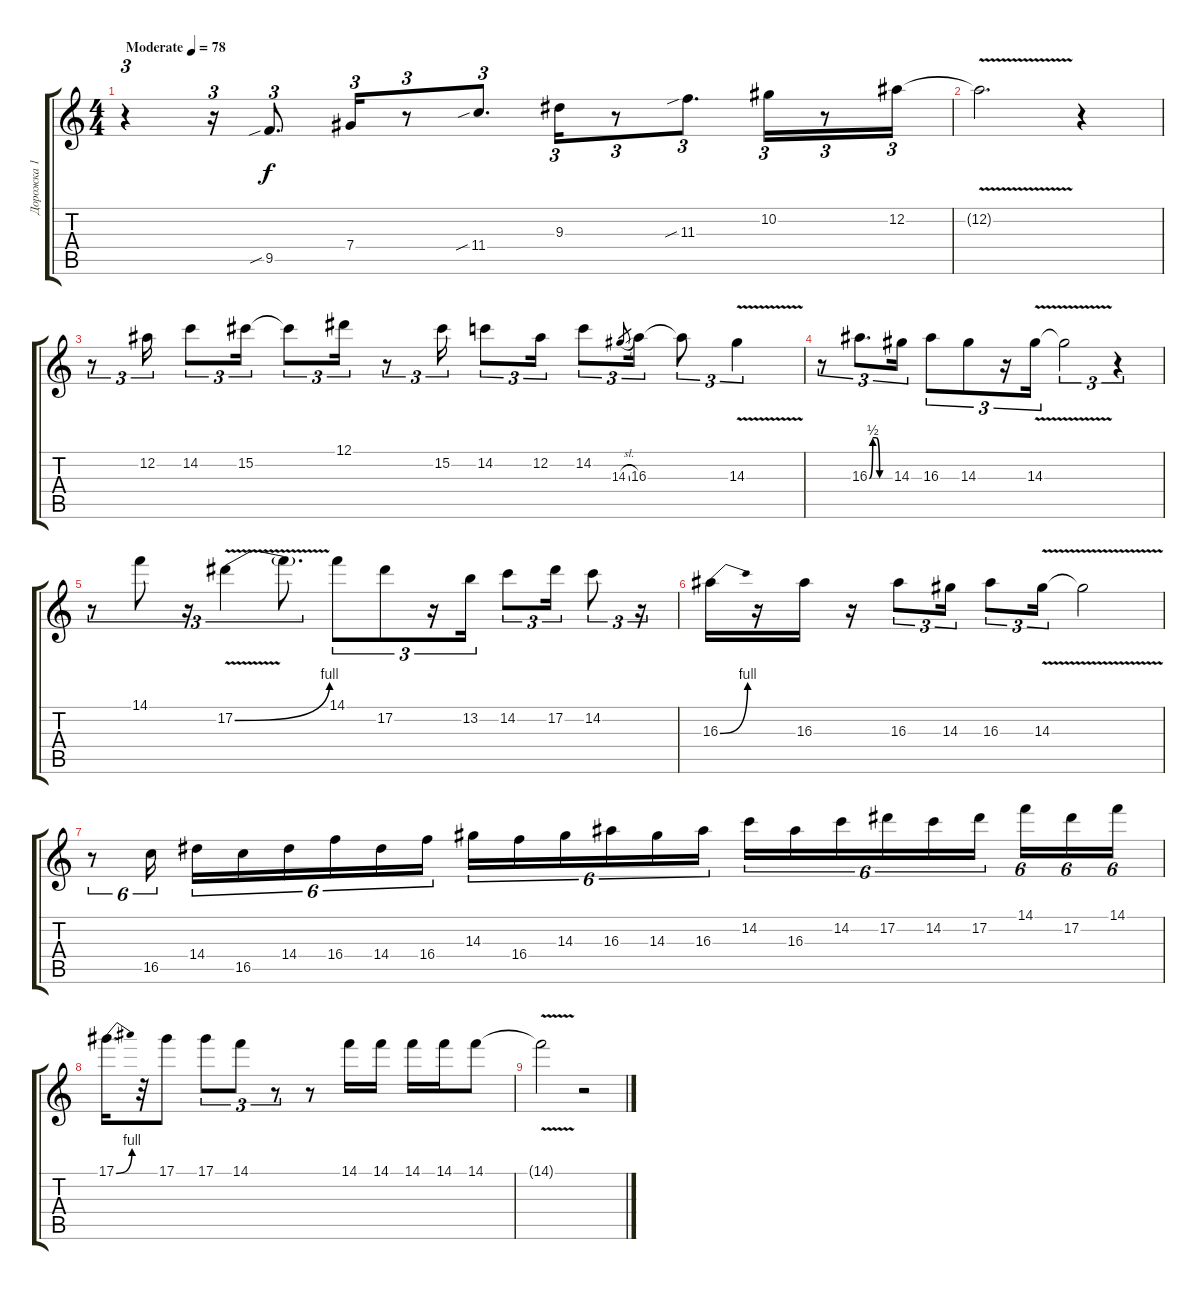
\track ("Дорожка 1" "Дорожка 1") {instrument electricguitarjazz}
\staff {score tabs}
\tuning (Eb4 Bb3 Gb3 Db3 Ab2 Eb2) {hide}
\ts (4 4)
\tempo (78 "Moderate")
\clef g2
\ks c
r.4{tu (3 2) dy f instrument electricguitarjazz} r.16{tu (3 2)} 9.5{sib}.8{d tu (3 2)} 7.4.16{tu (3 2)} r.8{tu (3 2)} 11.4{sib}.8{d tu (3 2)} 9.3.16{tu (3 2)} r.8{tu (3 2)} 11.3{sib}.8{d tu (3 2)} 10.2.16{tu (3 2)} r.8{tu (3 2)} 12.2.16{tu (3 2)} |
12.2{v t}.2{d} r.4 |
r.8{tu (3 2)} 12.2.16{tu (3 2)} 14.2.8{tu (3 2)} 15.2.16{tu (3 2)} 15.2{t}.8{tu (3 2)} 12.1.16{tu (3 2)} r.8{tu (3 2)} 15.2.16{tu (3 2)} 14.2.8{tu (3 2)} 12.2.16{tu (3 2)} 14.2.8{tu (3 2)} 14.3{sl}.8{gr} 16.3.16{tu (3 2)} 16.3{t}.8{tu (3 2)} 14.3{v}.4{tu (3 2)} |
r.8{tu (3 2)} 16.3{be (custom 0 0 10 2 20 2 30 0 60 0)}.8{d tu (3 2)} 14.3.16{tu (3 2)} 16.3.8{tu (3 2)} 14.3.8{tu (3 2)} r.16{tu (3 2)} 14.3{v}.16{tu (3 2)} 14.3{t}.2{tu (3 2)} r.4{tu (3 2)} |
r.8{tu (3 2)} 14.1.8{tu (3 2)} r.16{tu (3 2)} 17.2{be (bend 0 0 60 4) v}.4{tu (3 2)} 17.2{t}.8{d tu (3 2)} 14.1.8{tu (3 2)} 17.2.8{tu (3 2)} r.16{tu (3 2)} 13.2.16{tu (3 2)} 14.2.8{tu (3 2)} 17.2.16{tu (3 2)} 14.2.8{tu (3 2)} r.16{tu (3 2)} |
16.3{be (bend 0 0 60 4)}.16 r.16 16.3.16 r.16 16.3.8{tu (3 2)} 14.3.16{tu (3 2)} 16.3.8{tu (3 2)} 14.3{v}.16{tu (3 2)} 14.3{t}.2 |
r.8{tu (6 4)} 16.5.16{tu (6 4) beam splitsecondary} 14.4.16{tu (6 4)} 16.5.16{tu (6 4)} 14.4.16{tu (6 4)} 16.4.16{tu (6 4)} 14.4.16{tu (6 4)} 16.4.16{tu (6 4) beam splitsecondary} 14.3.16{tu (6 4)} 16.4.16{tu (6 4)} 14.3.16{tu (6 4)} 16.3.16{tu (6 4)} 14.3.16{tu (6 4)} 16.3.16{tu (6 4) beam splitsecondary} 14.2.16{tu (6 4)} 16.3.16{tu (6 4)} 14.2.16{tu (6 4)} 17.2.16{tu (6 4)} 14.2.16{tu (6 4)} 17.2.16{tu (6 4) beam splitsecondary} 14.1.16{tu (6 4)} 17.2.16{tu (6 4)} 14.1.16{tu (6 4)} |
17.1{be (bend 0 0 60 4)}.16{d} r.32 17.1.8 17.1.8{tu (3 2)} 14.1.8{tu (3 2)} r.8{tu (3 2)} r.8 14.1.16 14.1.16 14.1.16 14.1.16 14.1.8 |
14.1{v t}.2 r.2
